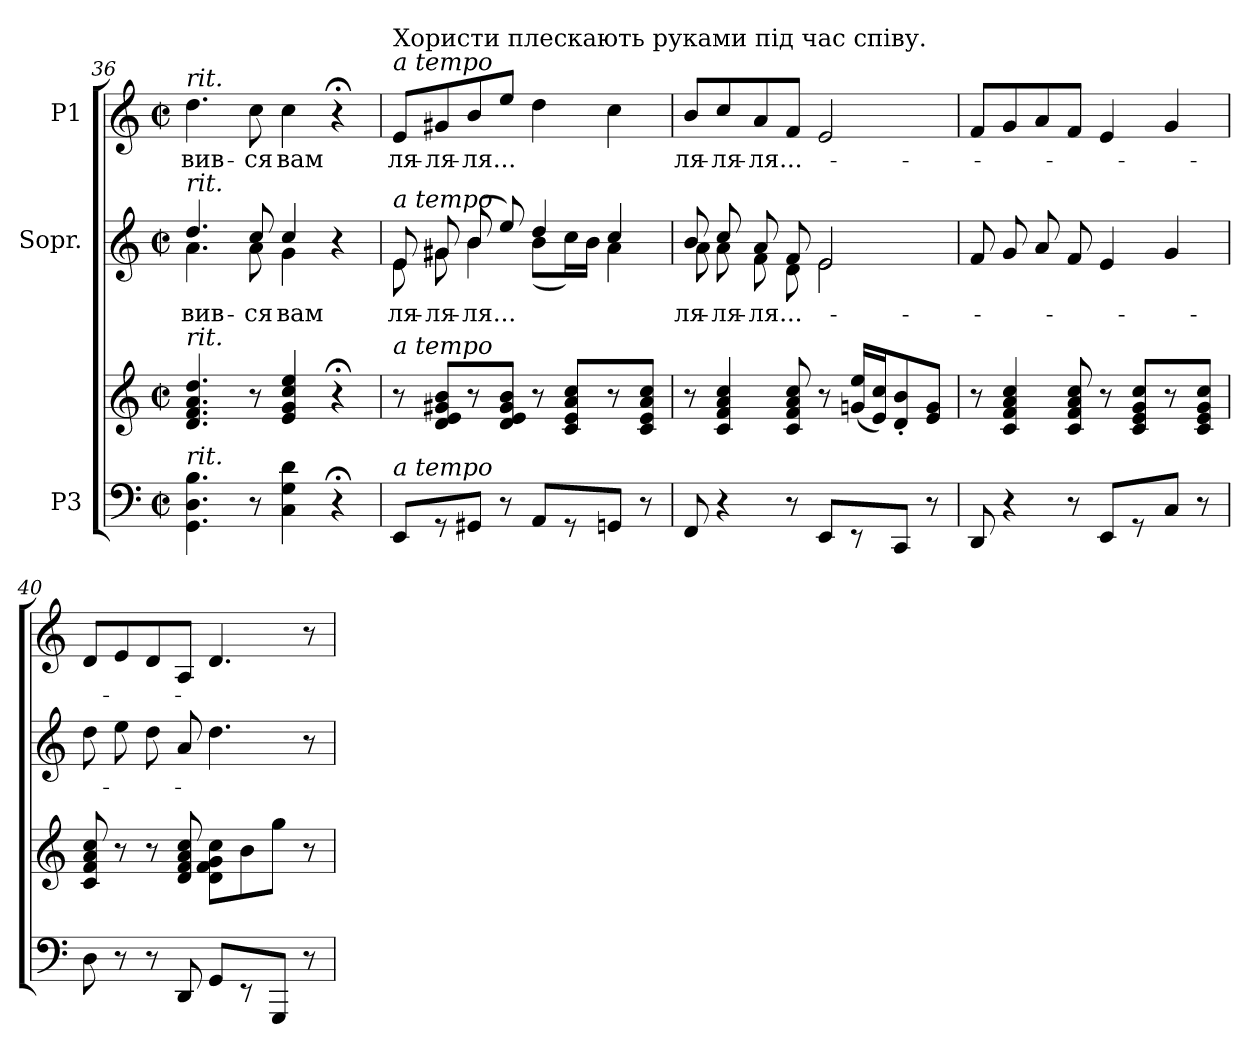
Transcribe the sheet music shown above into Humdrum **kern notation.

**kern	**kern	**kern	**text	**kern	**text
*part3	*part3	*part2	*part2	*part1	*part1
*staff4	*staff3	*staff2	*staff2	*staff1	*staff1
*I"P3	*	*I"Sopr.	*	*I"P1	*
*clefF4	*clefG2	*clefG2	*	*clefG2	*
*k[]	*k[]	*k[]	*	*k[]	*
*C:	*C:	*C:	*	*C:	*
*M2/2	*M2/2	*M2/2	*	*M2/2	*
*met(c|)	*met(c|)	*met(c|)	*	*met(c|)	*
=36	=36	=36	=36	=36	=36
!	!	!	!LO:LY:b:color=#000000	!	!
*	*	*^	*	*	*
!	!	!	!	!	!LO:TX:a:i:t=rit.	!
!	!	!LO:TX:a:i:t=rit.	!	!	!	!
!	!LO:TX:a:i:t=rit.	!	!	!	!	!
!LO:TX:a:i:t=rit.	!	!	!	!	!	!
!	!	!	!	!	!	!LO:LY:b:color=#000000
4.GGi\ 4.Di 4.Bi	4.di/ 4.fi 4.ai 4.ddi	4.ddi/	4.ai\	-вив-	4.ddi\	-вив-
!	!	!	!	!LO:LY:b:color=#000000	!	!
!	!	!	!	!	!	!LO:LY:b:color=#000000
8r	8r	8cci/	8ai\	-ся	8cci\	-ся
!	!	!	!	!LO:LY:b:color=#000000	!	!
!	!	!	!	!	!	!LO:LY:b:color=#000000
4Ci\ 4Gi 4di	4ei/ 4gi 4cci 4eei	4cci/	4gi\	вам	4cci\	вам
4r;	4r;	4r	4ryy	.	4r;	.
=37	=37	=37	=37	=37	=37	=37
!	!	!	!	!LO:LY:b:color=#000000	!	!
!	!	!	!	!	!LO:TX:a:i:t=a tempo	!
!	!	!	!	!	!LO:TX:a:t=Хористи плескають руками під час співу.	!
!	!	!LO:TX:a:i:t=a tempo	!	!	!	!
!	!LO:TX:a:i:t=a tempo	!	!	!	!	!
!LO:TX:a:i:t=a tempo	!	!	!	!	!	!
!	!	!	!	!	!	!LO:LY:b:color=#000000
8EEi/L	8r	8ei/	8ei\	ля-	8ei/L	ля-
!	!	!	!	!LO:LY:b:color=#000000	!	!
!	!	!	!	!	!	!LO:LY:b:color=#000000
8r	8di/ 8ei 8g#Xi 8biL	8g#Xi/	8g#i\	-ля-	8g#Xi/	-ля-
!	!	!	!	!LO:LY:b:color=#000000	!	!
!	!	!	!	!	!	!LO:LY:b:color=#000000
8GG#Xi/J	8r	(8bi/	4bi\	-ля...	8bi/	-ля...
8r	8di/ 8ei 8g#i 8biJ	8eei/)	.	.	8eei/J	.
8AAi/L	8r	4ddi/	(8bi\L	.	4ddi\	.
8r	8ci/ 8ei 8ai 8cciL	.	16cci\L)	.	.	.
.	.	.	16bi\JJ	.	.	.
8GGni/J	8r	4cci/	4ai\	.	4cci\	.
8r	8ci/ 8ei 8ai 8cciJ	.	.	.	.	.
!!LO:LB:g=z
=38	=38	=38	=38	=38	=38	=38
!	!	!	!	!LO:LY:b:color=#000000	!	!
!	!	!	!	!	!	!LO:LY:b:color=#000000
8FFi/	8r	8bi/	8ai\	ля-	8bi/L	ля-
!	!	!	!	!LO:LY:b:color=#000000	!	!
!	!	!	!	!	!	!LO:LY:b:color=#000000
4r	4ci/ 4fi 4ai 4cci	8cci/	8ai\	-ля-	8cci/	-ля-
!	!	!	!	!LO:LY:b:color=#000000	!	!
!	!	!	!	!	!	!LO:LY:b:color=#000000
.	.	8ai/	8fi\	-ля...-	8ai/	-ля...-
8r	8ci/ 8fi 8ai 8cci	8fi/	8di\	.	8fi/J	.
8EEi/L	8r	2ei/	2ei\	.	2ei/	.
8r	(16gni/ 16eeiLL	.	.	.	.	.
.	16ei/ 16cciJ)	.	.	.	.	.
8CCi/J	8di/' 8bi'	.	.	.	.	.
8r	8ei/ 8giJ	.	.	.	.	.
*	*	*v	*v	*	*	*
=39	=39	=39	=39	=39	=39
8DDi/	8r	8fi/	.	8fi/L	.
4r	4ci/ 4fi 4ai 4cci	8gi/	.	8gi/	.
.	.	8ai/	.	8ai/	.
8r	8ci/ 8fi 8ai 8cci	8fi/	.	8fi/J	.
8EEi/L	8r	4ei/	.	4ei/	.
8r	8ci/ 8ei 8gi 8cciL	.	.	.	.
8Ci/J	8r	4gi/	.	4gi/	.
8r	8ci/ 8ei 8gi 8cciJ	.	.	.	.
=40	=40	=40	=40	=40	=40
8Di\	8ci/ 8fi 8ai 8cci	8ddi\	.	8di/L	.
8r	8r	8eei\	.	8ei/	.
8r	8r	8ddi\	.	8di/	.
8DDi/	8di/ 8fi 8ai 8cci	8ai/	.	8Ai/J	.
8GGi/L	8di\ 8fi 8gi 8cciL	4.ddi\	.	4.di/	.
8r	8bi\	.	.	.	.
8GGGi/J	8ggi\J	.	.	.	.
8r	8r	8r	.	8r	.
=	=	=	=	=	=
*-	*-	*-	*-	*-	*-
